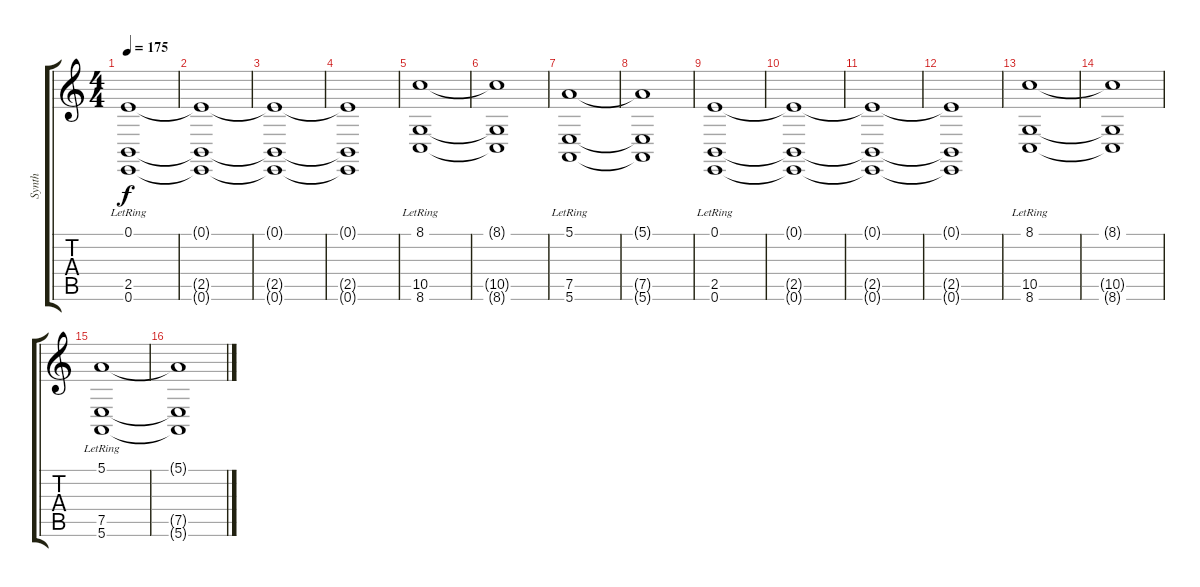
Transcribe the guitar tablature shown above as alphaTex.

\track ("Synth" "Synth") {instrument pad2warm}
\staff {score tabs}
\tuning (E4 B3 G3 D3 A2 E2) {hide}
\ts (4 4)
\tempo 175
\clef g2
\ks c
(0.1{lr} 2.5{lr} 0.6{lr}).1{dy f} |
(0.1{t} 2.5{t} 0.6{t}).1 |
(0.1{t} 2.5{t} 0.6{t}).1 |
(0.1{t} 2.5{t} 0.6{t}).1 |
(8.1{lr} 10.5{lr} 8.6{lr}).1 |
(8.1{t} 10.5{t} 8.6{t}).1 |
(5.1{lr} 7.5{lr} 5.6{lr}).1 |
(5.1{t} 7.5{t} 5.6{t}).1 |
(0.1{lr} 2.5{lr} 0.6{lr}).1 |
(0.1{t} 2.5{t} 0.6{t}).1 |
(0.1{t} 2.5{t} 0.6{t}).1 |
(0.1{t} 2.5{t} 0.6{t}).1 |
(8.1{lr} 10.5{lr} 8.6{lr}).1 |
(8.1{t} 10.5{t} 8.6{t}).1 |
(5.1{lr} 7.5{lr} 5.6{lr}).1 |
(5.1{t} 7.5{t} 5.6{t}).1
